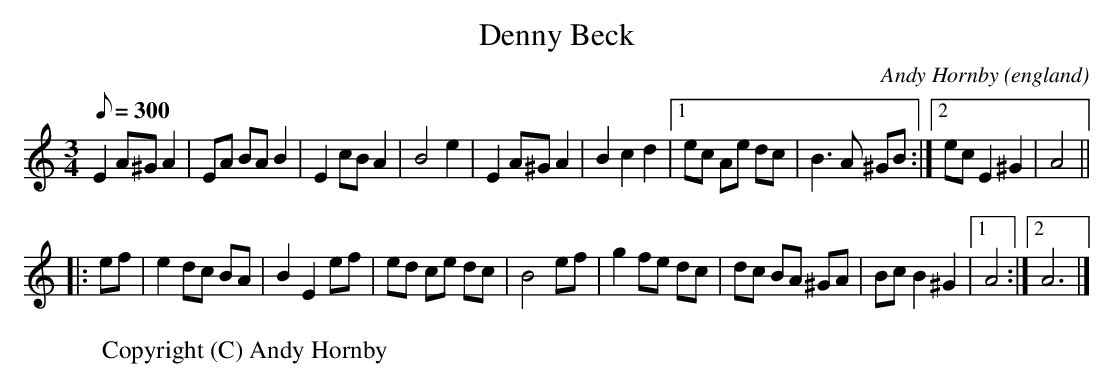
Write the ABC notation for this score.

X:1
T:Denny Beck
O:england
M:3/4
Q:1/8=300
C:Andy Hornby
K:Am
E2 A^G A2| EA BA B2| E2 cB A2| B4 e2|\
E2 A^G A2| B2 c2 d2\
|1 ec Ae dc|B3A ^GB :|2 ec E2 ^G2|A4 ||
|:ef|\
e2 dc BA| B2E2 ef| ed ce dc|B4 ef|\
g2 fe dc| dc BA ^GA| Bc B2^G2|1A4 :|2 A6 |]
W:Copyright (C) Andy Hornby
